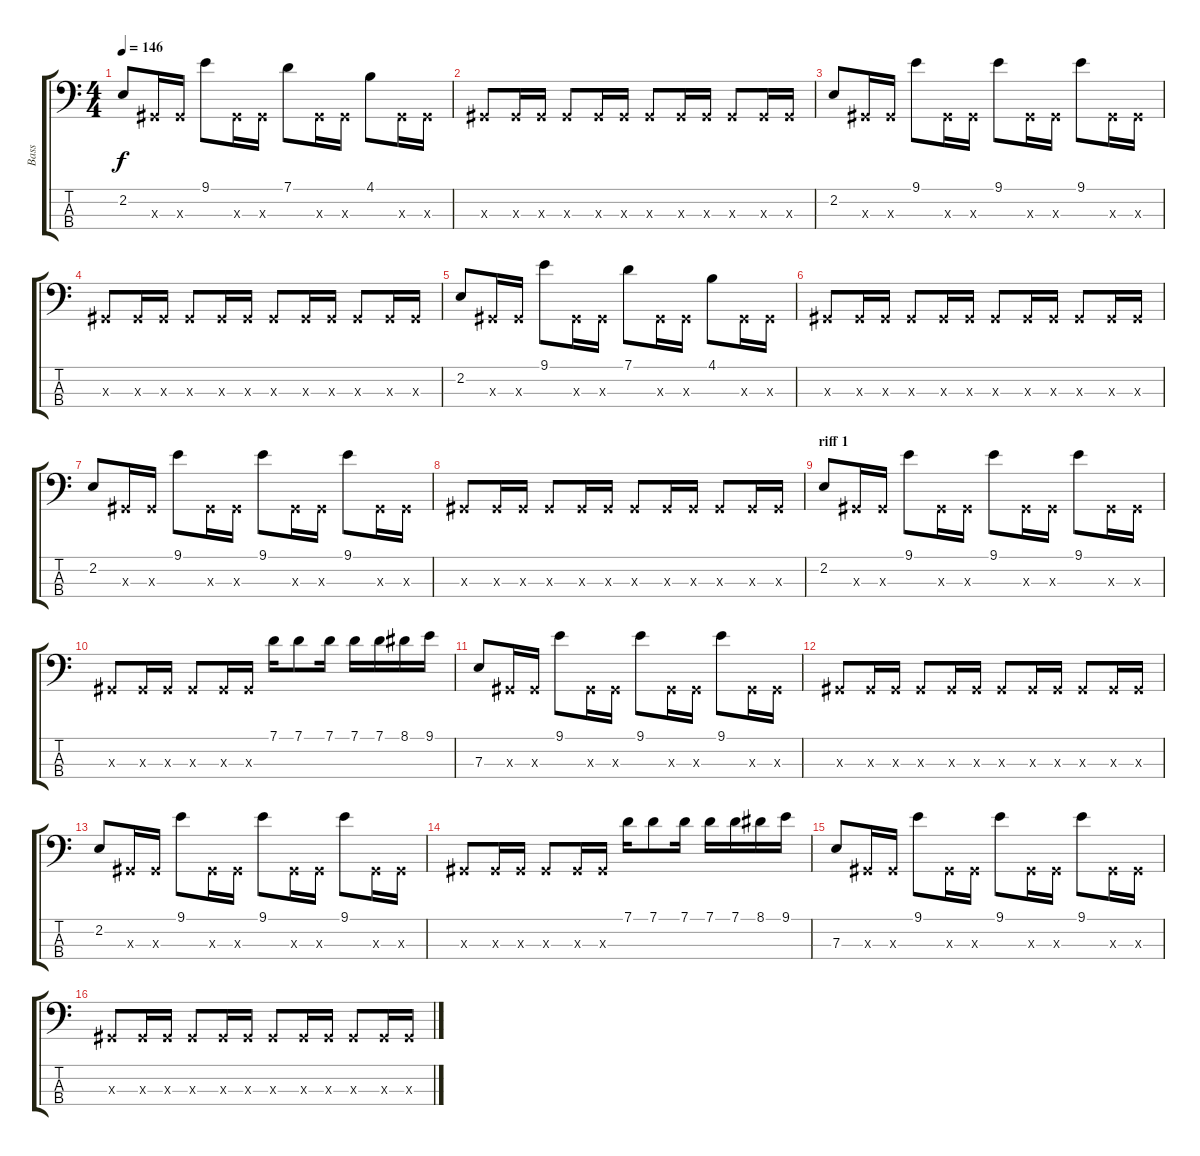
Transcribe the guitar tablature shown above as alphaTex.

\track ("Bass" "Bass") {instrument electricbasspick}
\staff {score tabs}
\tuning (G2 D2 A1 E1) {hide}
\ts (4 4)
\tempo 146
\clef f4
\ks c
2.2.8{dy f} -1.3{x}.16 -1.3{x}.16 9.1.8 -1.3{x}.16 -1.3{x}.16 7.1.8 -1.3{x}.16 -1.3{x}.16 4.1.8 -1.3{x}.16 -1.3{x}.16 |
-1.3{x}.8 -1.3{x}.16 -1.3{x}.16 -1.3{x}.8 -1.3{x}.16 -1.3{x}.16 -1.3{x}.8 -1.3{x}.16 -1.3{x}.16 -1.3{x}.8 -1.3{x}.16 -1.3{x}.16 |
2.2.8 -1.3{x}.16 -1.3{x}.16 9.1.8 -1.3{x}.16 -1.3{x}.16 9.1.8 -1.3{x}.16 -1.3{x}.16 9.1.8 -1.3{x}.16 -1.3{x}.16 |
-1.3{x}.8 -1.3{x}.16 -1.3{x}.16 -1.3{x}.8 -1.3{x}.16 -1.3{x}.16 -1.3{x}.8 -1.3{x}.16 -1.3{x}.16 -1.3{x}.8 -1.3{x}.16 -1.3{x}.16 |
2.2.8 -1.3{x}.16 -1.3{x}.16 9.1.8 -1.3{x}.16 -1.3{x}.16 7.1.8 -1.3{x}.16 -1.3{x}.16 4.1.8 -1.3{x}.16 -1.3{x}.16 |
-1.3{x}.8 -1.3{x}.16 -1.3{x}.16 -1.3{x}.8 -1.3{x}.16 -1.3{x}.16 -1.3{x}.8 -1.3{x}.16 -1.3{x}.16 -1.3{x}.8 -1.3{x}.16 -1.3{x}.16 |
2.2.8 -1.3{x}.16 -1.3{x}.16 9.1.8 -1.3{x}.16 -1.3{x}.16 9.1.8 -1.3{x}.16 -1.3{x}.16 9.1.8 -1.3{x}.16 -1.3{x}.16 |
-1.3{x}.8 -1.3{x}.16 -1.3{x}.16 -1.3{x}.8 -1.3{x}.16 -1.3{x}.16 -1.3{x}.8 -1.3{x}.16 -1.3{x}.16 -1.3{x}.8 -1.3{x}.16 -1.3{x}.16 |
\section ("" "riff 1")
2.2.8 -1.3{x}.16 -1.3{x}.16 9.1.8 -1.3{x}.16 -1.3{x}.16 9.1.8 -1.3{x}.16 -1.3{x}.16 9.1.8 -1.3{x}.16 -1.3{x}.16 |
-1.3{x}.8 -1.3{x}.16 -1.3{x}.16 -1.3{x}.8 -1.3{x}.16 -1.3{x}.16 7.1.16 7.1.8 7.1.16 7.1.16 7.1.16 8.1.16 9.1.16 |
7.3.8 -1.3{x}.16 -1.3{x}.16 9.1.8 -1.3{x}.16 -1.3{x}.16 9.1.8 -1.3{x}.16 -1.3{x}.16 9.1.8 -1.3{x}.16 -1.3{x}.16 |
-1.3{x}.8 -1.3{x}.16 -1.3{x}.16 -1.3{x}.8 -1.3{x}.16 -1.3{x}.16 -1.3{x}.8 -1.3{x}.16 -1.3{x}.16 -1.3{x}.8 -1.3{x}.16 -1.3{x}.16 |
2.2.8 -1.3{x}.16 -1.3{x}.16 9.1.8 -1.3{x}.16 -1.3{x}.16 9.1.8 -1.3{x}.16 -1.3{x}.16 9.1.8 -1.3{x}.16 -1.3{x}.16 |
-1.3{x}.8 -1.3{x}.16 -1.3{x}.16 -1.3{x}.8 -1.3{x}.16 -1.3{x}.16 7.1.16 7.1.8 7.1.16 7.1.16 7.1.16 8.1.16 9.1.16 |
7.3.8 -1.3{x}.16 -1.3{x}.16 9.1.8 -1.3{x}.16 -1.3{x}.16 9.1.8 -1.3{x}.16 -1.3{x}.16 9.1.8 -1.3{x}.16 -1.3{x}.16 |
-1.3{x}.8 -1.3{x}.16 -1.3{x}.16 -1.3{x}.8 -1.3{x}.16 -1.3{x}.16 -1.3{x}.8 -1.3{x}.16 -1.3{x}.16 -1.3{x}.8 -1.3{x}.16 -1.3{x}.16
